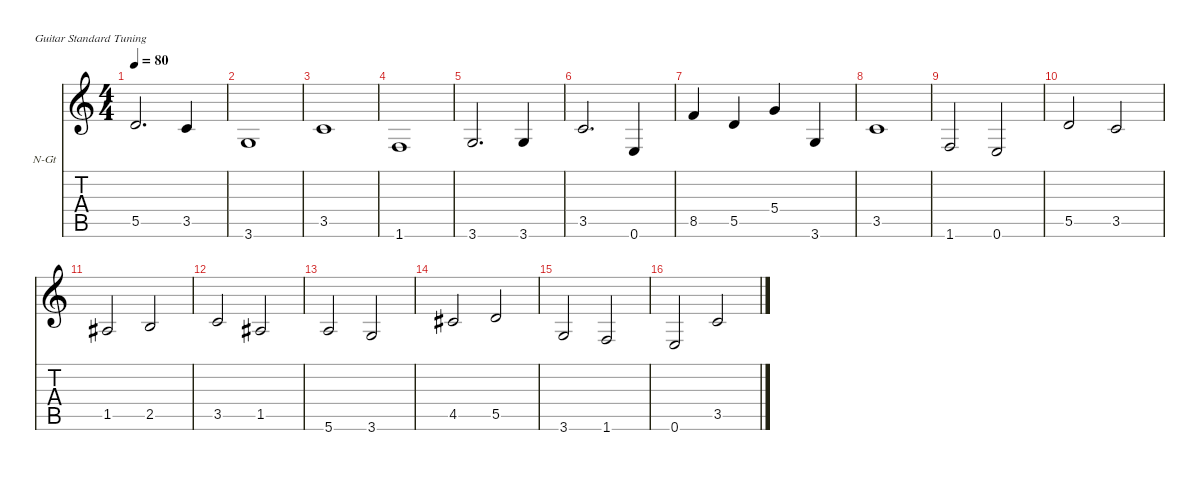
\hideDynamics
\bracketExtendMode nobrackets
\firstSystemTrackNameOrientation horizontal
\otherSystemsTrackNameOrientation horizontal
\track ("Basse" "N-Gt") {instrument acousticguitarnylon}
\staff {score tabs}
\tuning (E4 B3 G3 D3 A2 E2)
\ts (4 4)
\tempo 80
\clef g2
\ks c
5.5.2{d dy f} 3.5.4 |
3.6.1 |
3.5.1 |
1.6.1 |
3.6.2{d} 3.6.4 |
3.5.2{d} 0.6.4 |
8.5.4 5.5.4 5.4.4 3.6.4 |
3.5.1 |
1.6.2 0.6.2 |
5.5.2 3.5.2 |
1.5{acc #}.2 2.5.2 |
3.5.2 1.5{acc #}.2 |
5.6.2 3.6.2 |
4.5{acc #}.2 5.5.2 |
3.6.2 1.6.2 |
0.6.2 3.5.2
